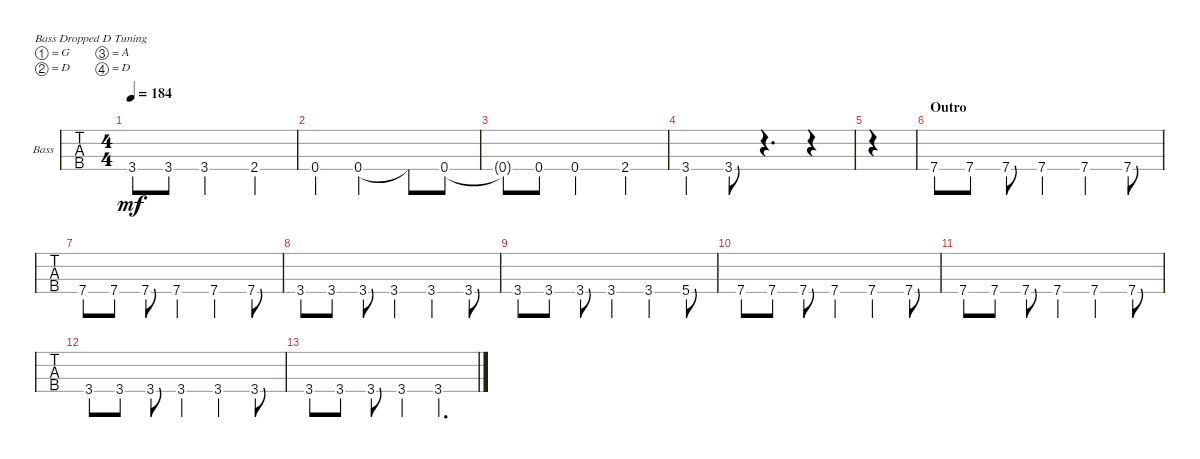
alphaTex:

\defaultSystemsLayout 4
\bracketExtendMode groupsimilarinstruments
\firstSystemTrackNameOrientation horizontal
\otherSystemsTrackNameOrientation horizontal
\track ("Bass (David)" "Bass") {instrument electricbassfinger}
\staff {tabs}
\tuning (G2 D2 A1 D1)
\ts (4 4)
\tempo 184
\clef f4
\ks c
3.4{t}.8{dy mf} 3.4.8 3.4.2 2.4.4 |
0.4.4 0.4.2 0.4{t}.8 0.4.8 |
0.4{t}.8 0.4.8 0.4.2 2.4.4 |
3.4.4 3.4.8 r.4{d} r.4 |
|
\section ("" "Outro")
7.4.8 7.4.8 7.4.8 7.4.4 7.4.4 7.4.8 |
7.4.8 7.4.8 7.4.8 7.4.4 7.4.4 7.4.8 |
3.4.8 3.4.8 3.4.8 3.4.4 3.4.4 3.4.8 |
3.4.8 3.4.8 3.4.8 3.4.4 3.4.4 5.4.8 |
7.4.8 7.4.8 7.4.8 7.4.4 7.4.4 7.4.8 |
7.4.8 7.4.8 7.4.8 7.4.4 7.4.4 7.4.8 |
3.4.8 3.4.8 3.4.8 3.4.4 3.4.4 3.4.8 |
3.4.8 3.4.8 3.4.8 3.4.4 3.4.4{d}
